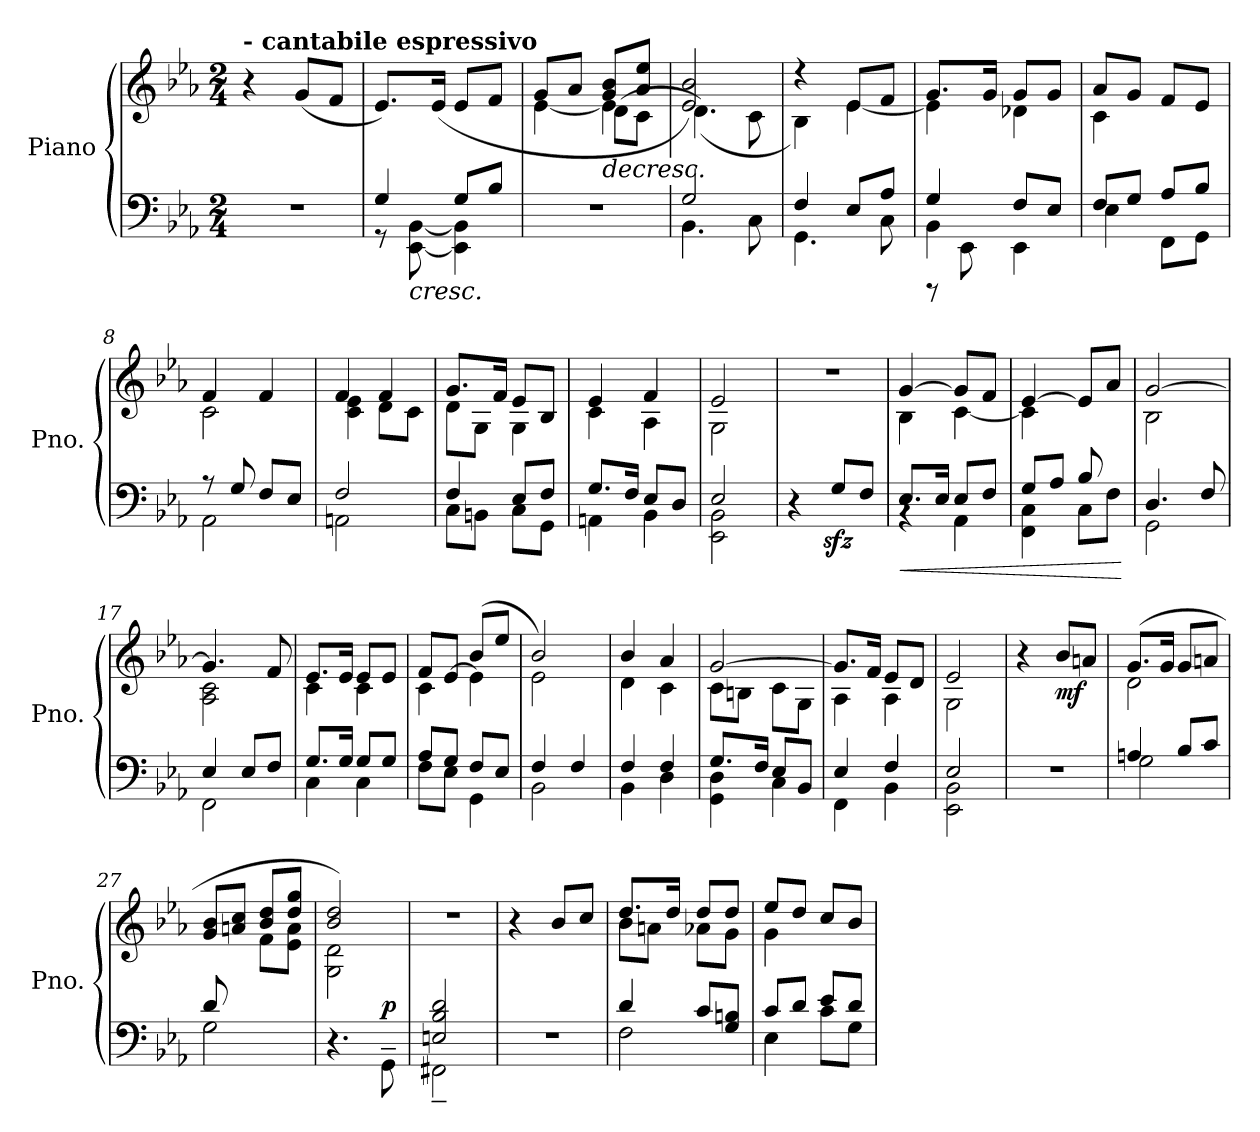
**kern	**kern	**dynam
*part1	*part1	*part1
*staff2	*staff1	*staff1/2
*I"Piano	*	*
*I'Pno.	*	*
*clefF4	*clefG2	*
*k[b-e-a-]	*k[b-e-a-]	*
*M2/4	*M2/4	*
*MM54	*MM54	*
=1	=1	=1
!	!LO:TX:a:B:t=- cantabile espressivo	!
2r	4r	.
.	(<8g/L	.
.	8f/J	.
=2	=2	=2
*^	*	*
4G/	8r	8.e-/L)	.
!	!	!	!LO:HP:b=2
.	[8EE-\ [8BB-\	.	<
.	.	(>16e-/Jk	.
8G/L	4EE-\] 4BB-\]	8e-/L	.
8B-/J	.	8f/J	.
*v	*v	*	*
=3	=3	=3
*	*^	*
*	*	*^	*
2r	8g/L	[4e-\	4ryy	.
.	8a-/J	.	.	.
!	!	!	!	!LO:HP:b
.	8g/ 8b-/L	4e-\]	(<8d\L	>
.	8a-/ 8ee-/J	.	8c\J	.
*	*v	*v	*v	*
.	.	[
=4	=4	=4
*^	*^	*
2G/	4.BB-\	2e-/ 2b-/)	(<4.d\)	.
.	8C\	.	8c\	.
=5	=5	=5	=5	=5
4F/	4.GG\	4r	4B-\)	.
8E-/L	.	8e-/L	[4e-\	.
8A-/J	8C\	8f/J	.	.
=6	=6	=6	=6	=6
*	*^	*	*	*
4G/	4BB-\	8rDDD	8.g/L	4e-\]	.
.	.	8EE-\	.	.	.
.	.	.	16g/Jk	.	.
8F/L	4ryy	4EE-\	8g/L	4d-X\	.
8E-/J	.	.	8g/J	.	.
*	*v	*v	*	*	*
!!LO:LB:g=z	!!
=7	=7	=7	=7	=7
8F/L	4E-\	8a-/L	4c\	.
8G/J	.	8g/J	.	.
8A-/L	8FF\L	8f/L	4ryy	.
8B-/J	8GG\J	8e-/J	.	.
=8	=8	=8	=8	=8
8r	2AA-\	4f/	2c\	.
8G/	.	.	.	.
8F/L	.	4f/	.	.
8E-/J	.	.	.	.
=9	=9	=9	=9	=9
2F/	2AAn\	4f/	4c\ 4e-\	.
.	.	4f/	8d\L	.
.	.	.	8c\J	.
=10	=10	=10	=10	=10
4F/	8C\L	8.g/L	8d\L	.
.	8BBn\J	.	8G\J	.
.	.	16f/Jk	.	.
8E-/L	8C\L	8e-/L	4G\	.
8F/J	8GG\J	8B-/J	.	.
=11	=11	=11	=11	=11
8.G/L	4AAn\	4e-/	4c\	.
16F/Jk	.	.	.	.
8E-/L	4BB-\	4f/	4A-\	.
8D/J	.	.	.	.
=12	=12	=12	=12	=12
2E-/	2EE-\ 2BB-\	2e-/	2G\	.
*v	*v	*	*	*
*	*v	*v	*
!!LO:LB:g=z
=13	=13	=13
4r	2r	.
8Gzz>/L	.	.
8F/J	.	.
=14	=14	=14
!	!	!LO:HP:b=2
*^	*^	*
8.E-/L	4rBB	[4g/	4B-\	<
16E-/Jk	.	.	.	.
8E-/L	4AA-\	8g/L]	[4c\	.
8F/J	.	8f/J	.	.
=15	=15	=15	=15	=15
*	*	*	*^	*
8G/L	4FF\ 4C\	[4e-/	4c\]	4.ryy	.
8A-/J	.	.	.	.	.
8B-/L	8C\L	8e-/L]	4ryy	.	]
8ryy	8F\J	8a-/J	.	8e-\J	.
*v	*v	*	*	*	*
*	*v	*v	*v	*
.	.	[
=16	=16	=16
*^	*^	*
4.D/	2GG\	[2g/	2B-\	.
8F/	.	.	.	.
=17	=17	=17	=17	=17
4E-/	2FF\	4.g/]	2A-\ 2c\	.
8E-/L	.	.	.	.
8F/J	.	8f/	.	.
=18	=18	=18	=18	=18
8.G/L	4C\	8.e-/L	4c\	.
16G/Jk	.	16e-/Jk	.	.
8G/L	4C\	8e-/L	4c\	.
8G/J	.	8e-/J	.	.
!!LO:LB:g=z	!!
=19	=19	=19	=19	=19
8A-/L	8F\L	8f/L	4c\	.
8G/J	8E-\J	[8e-/J	.	.
8F/L	4GG\	(>8b-/L	4e-\]	.
8E-/J	.	8ee-/J	.	.
=20	=20	=20	=20	=20
4F/	2BB-\	2b-/)	2e-\	.
4F/	.	.	.	.
=21	=21	=21	=21	=21
4F/	4BB-\	4b-/	4d\	.
4F/	4D\	4a-/	4c\	.
=22	=22	=22	=22	=22
8.G/L	4GG\ 4D\	[2g/	8c\L	.
.	.	.	8Bn\J	.
16F/Jk	.	.	.	.
8E-/L	4C\	.	8c\L	.
8BB-/J	.	.	8G\J	.
=23	=23	=23	=23	=23
4E-/	4FF\	8.g/L]	4A-\	.
.	.	16f/Jk	.	.
4F/	4BB-\	8e-/L	4A-\	.
.	.	8d/J	.	.
=24	=24	=24	=24	=24
2E-/	2EE-\ 2BB-\	2e-/	2G\	.
*v	*v	*	*	*
*	*v	*v	*
!!LO:LB:g=z
=25	=25	=25
2r	4r	.
!	!	!LO:DY:b
.	8b-/L	mf
.	8an/J	.
=26	=26	=26
*^	*^	*
4An/	2G\	(>8.g/L	2d\	.
.	.	16g/Jk	.	.
8B-/L	.	8g/L	.	.
8c/J	.	8an/J	.	.
=27	=27	=27	=27	=27
*	*	*	*^	*
8d/L	2G\	8g/ 8b-/L	4ryy	8ryy	.
8ryy	.	8an/ 8cc/J	.	8e-\J	.
4ryy	.	8b-/ 8dd/L	8f\L	4ryy	.
.	.	8dd/ 8gg/J	8e-\ 8a\J	.	.
*v	*v	*	*	*	*
*	*	*v	*v	*
=28	=28	=28	=28
4.r	2b-/ 2dd/)	2G\ 2d\	.
!	!	!	!LO:DY:a=2
8GG~\	.	.	p
*	*v	*v	*
=29	=29	=29
*^	*	*
2En/ 2B-/ 2d/	2FF#X~\	2r	.
*v	*v	*	*
=30	=30	=30
2r	4r	.
.	8b-/L	.
.	8cc/J	.
!!LO:LB:g=z
=31	=31	=31
*^	*^	*
4d/	2F\	8.dd/L	8b-\L	.
.	.	.	8an\J	.
.	.	16dd/Jk	.	.
8c/L	.	8dd/L	8a-X\L	.
8G/ 8Bn/J	.	8dd/J	8g\J	.
=32	=32	=32	=32	=32
8c/L	4E-\	8ee-/L	4g\	.
8d/J	.	8dd/J	.	.
8e-/L	8c\L	8cc/L	4ryy	.
8d/J	8G\J	8b-/J	.	.
*v	*v	*	*	*
*	*v	*v	*
=	=	=
*-	*-	*-
